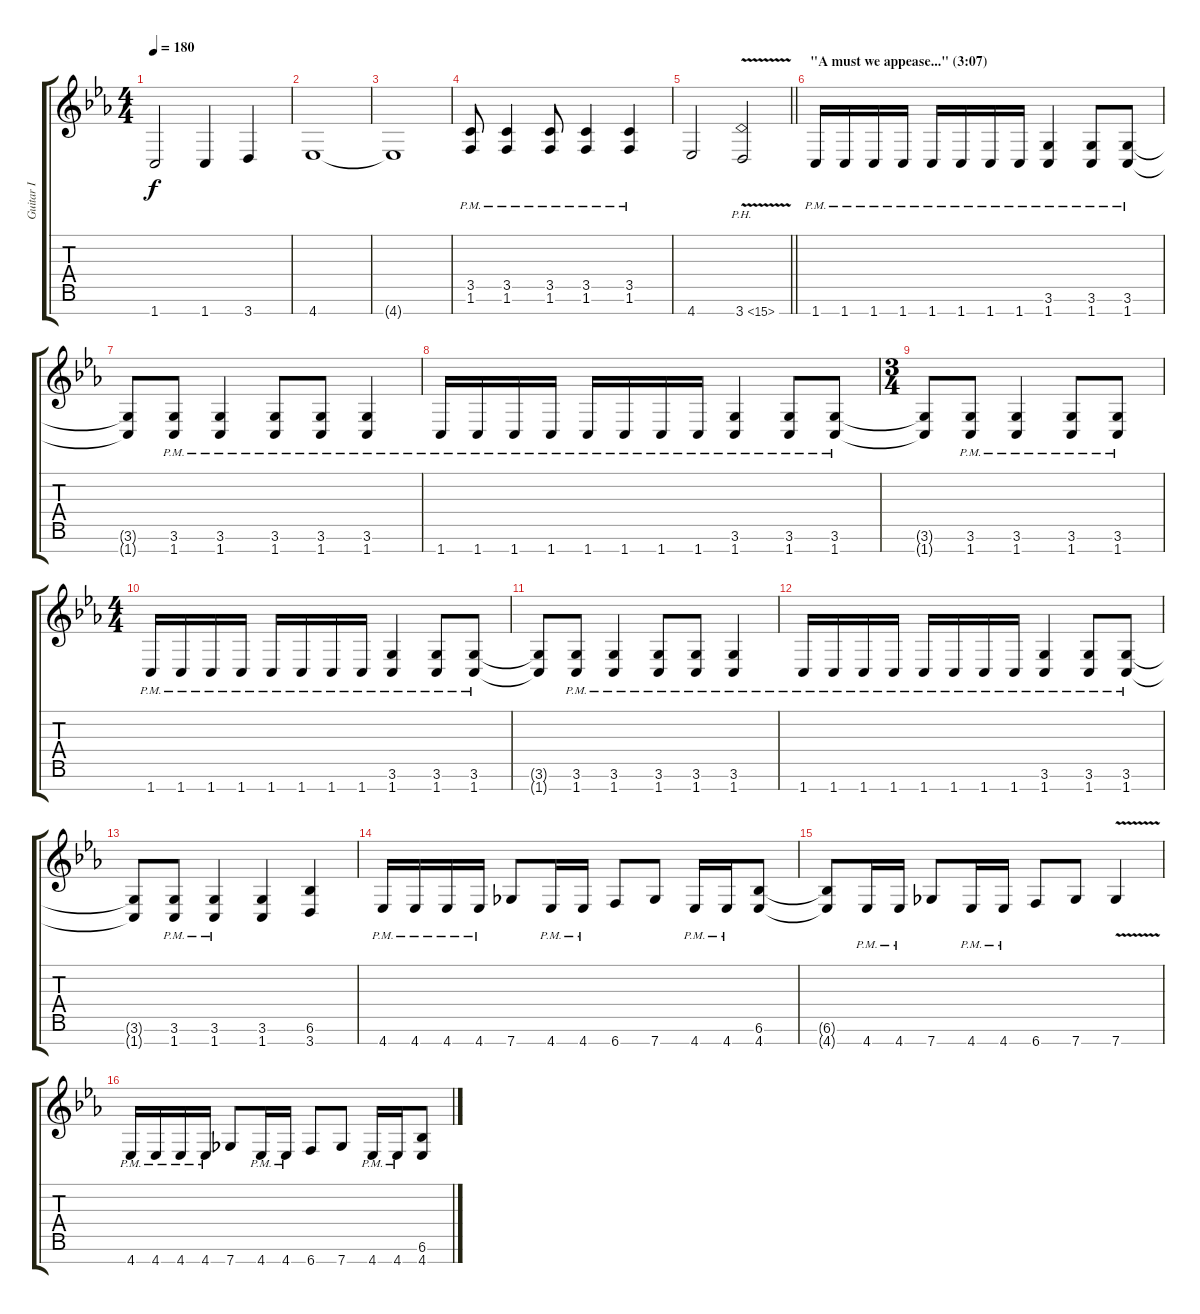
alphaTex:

\track ("Guitar I" "Guitar I") {instrument distortionguitar}
\staff {score tabs}
\tuning (E4 B3 G3 D3 A2 E2 B1) {hide}
\ts (4 4)
\tempo 180
\clef g2
\ks cminor
1.7{t}.2{dy f} 1.7.4 3.7.4 |
4.7.1 |
4.7{t}.1 |
(3.5{pm} 1.6{pm}).8 (3.5{pm} 1.6{pm}).4 (3.5{pm} 1.6{pm}).8 (3.5{pm} 1.6{pm}).4 (3.5{pm} 1.6{pm}).4 |
\barLineRight lightlight
4.7.2 3.7{ph 12 v}.2 |
\section ("" "\"A must we appease...\" (3:07)")
1.7{pm}.16 1.7{pm}.16 1.7{pm}.16 1.7{pm}.16 1.7{pm}.16 1.7{pm}.16 1.7{pm}.16 1.7{pm}.16 (3.6{pm} 1.7{pm}).4 (3.6{pm} 1.7{pm}).8 (3.6{pm} 1.7{pm}).8 |
(3.6{t} 1.7{t}).8 (3.6{pm} 1.7{pm}).8 (3.6{pm} 1.7{pm}).4 (3.6{pm} 1.7{pm}).8 (3.6{pm} 1.7{pm}).8 (3.6{pm} 1.7{pm}).4 |
1.7{pm}.16 1.7{pm}.16 1.7{pm}.16 1.7{pm}.16 1.7{pm}.16 1.7{pm}.16 1.7{pm}.16 1.7{pm}.16 (3.6{pm} 1.7{pm}).4 (3.6{pm} 1.7{pm}).8 (3.6{pm} 1.7{pm}).8 |
\ts (3 4)
(3.6{t} 1.7{t}).8 (3.6{pm} 1.7{pm}).8 (3.6{pm} 1.7{pm}).4 (3.6{pm} 1.7{pm}).8 (3.6{pm} 1.7{pm}).8 |
\ts (4 4)
1.7{pm}.16 1.7{pm}.16 1.7{pm}.16 1.7{pm}.16 1.7{pm}.16 1.7{pm}.16 1.7{pm}.16 1.7{pm}.16 (3.6{pm} 1.7{pm}).4 (3.6{pm} 1.7{pm}).8 (3.6{pm} 1.7{pm}).8 |
(3.6{t} 1.7{t}).8 (3.6{pm} 1.7{pm}).8 (3.6{pm} 1.7{pm}).4 (3.6{pm} 1.7{pm}).8 (3.6{pm} 1.7{pm}).8 (3.6{pm} 1.7{pm}).4 |
1.7{pm}.16 1.7{pm}.16 1.7{pm}.16 1.7{pm}.16 1.7{pm}.16 1.7{pm}.16 1.7{pm}.16 1.7{pm}.16 (3.6{pm} 1.7{pm}).4 (3.6{pm} 1.7{pm}).8 (3.6{pm} 1.7{pm}).8 |
(3.6{t} 1.7{t}).8 (3.6{pm} 1.7{pm}).8 (3.6{pm} 1.7{pm}).4 (3.6 1.7).4 (6.6 3.7).4 |
4.7{pm}.16 4.7{pm}.16 4.7{pm}.16 4.7{pm}.16 7.7.8 4.7{pm}.16 4.7{pm}.16 6.7.8 7.7.8 4.7{pm}.16 4.7{pm}.16 (6.6 4.7).8 |
(6.6{t} 4.7{t}).8 4.7{pm}.16 4.7{pm}.16 7.7.8 4.7{pm}.16 4.7{pm}.16 6.7.8 7.7.8 7.7{v}.4 |
4.7{pm}.16 4.7{pm}.16 4.7{pm}.16 4.7{pm}.16 7.7.8 4.7{pm}.16 4.7{pm}.16 6.7.8 7.7.8 4.7{pm}.16 4.7{pm}.16 (6.6 4.7).8
